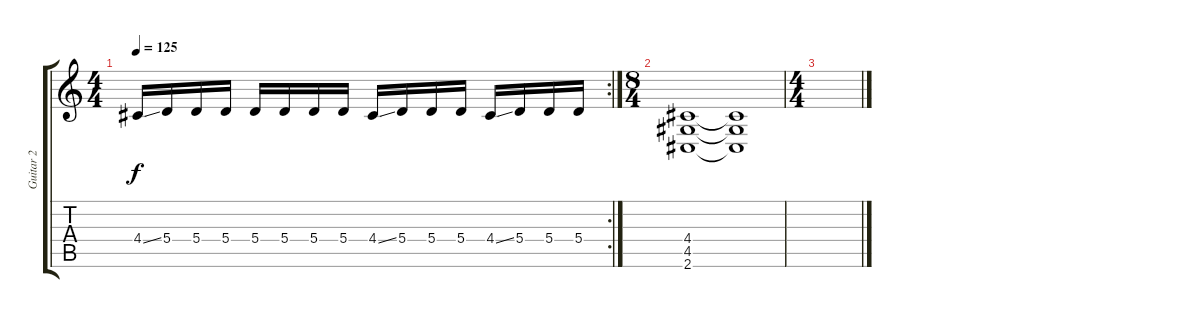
\track ("Guitar 2" "Guitar 2") {instrument distortionguitar}
\staff {score tabs}
\tuning (B3 Gb3 D3 A2 E2 B1) {hide}
\rc 2
\ts (4 4)
\tempo 125
\clef g2
\ks c
4.4{ss}.16{dy f} 5.4.16 5.4.16 5.4.16 5.4.16 5.4.16 5.4.16 5.4.16 4.4{ss}.16 5.4.16 5.4.16 5.4.16 4.4{ss}.16 5.4.16 5.4.16 5.4.16 |
\ts (8 4)
(4.4 4.5 2.6).1{volume 0} (4.4{t} 4.5{t} 2.6{t}).1 |
\ts (4 4)
